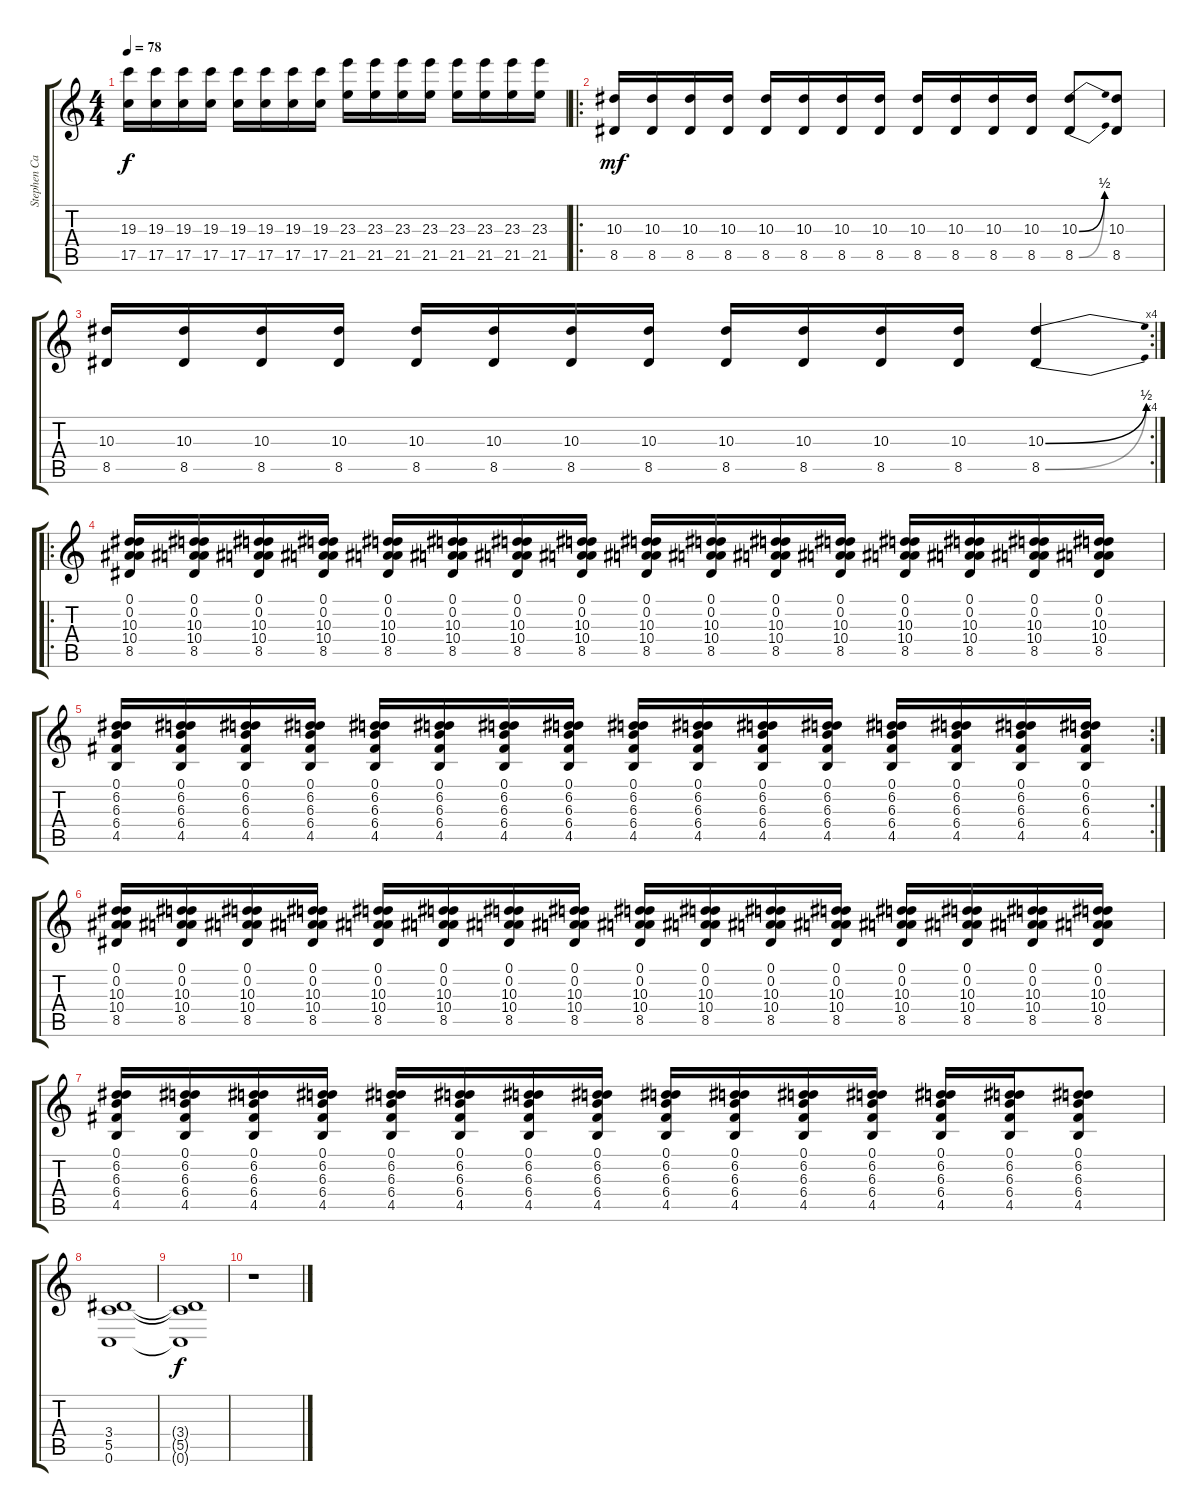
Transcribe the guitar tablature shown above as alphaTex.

\track ("Stephen Carpenter" "Stephen Ca") {instrument overdrivenguitar}
\staff {score tabs}
\tuning (D4 A3 F3 C3 G2 C2) {hide}
\ts (4 4)
\tempo 78
\clef g2
\ks c
(19.3 17.5).16{dy f} (19.3 17.5).16 (19.3 17.5).16 (19.3 17.5).16 (19.3 17.5).16 (19.3 17.5).16 (19.3 17.5).16 (19.3 17.5).16 (23.3 21.5).16 (23.3 21.5).16 (23.3 21.5).16 (23.3 21.5).16 (23.3 21.5).16 (23.3 21.5).16 (23.3 21.5).16 (23.3 21.5).16 |
\ro
(10.3 8.5).16{dy mf} (10.3 8.5).16 (10.3 8.5).16 (10.3 8.5).16 (10.3 8.5).16 (10.3 8.5).16 (10.3 8.5).16 (10.3 8.5).16 (10.3 8.5).16 (10.3 8.5).16 (10.3 8.5).16 (10.3 8.5).16 (10.3{be (bend 0 0 60 2)} 8.5{be (bend 0 0 60 2)}).8 (10.3 8.5).8 |
\rc 4
(10.3 8.5).16 (10.3 8.5).16 (10.3 8.5).16 (10.3 8.5).16 (10.3 8.5).16 (10.3 8.5).16 (10.3 8.5).16 (10.3 8.5).16 (10.3 8.5).16 (10.3 8.5).16 (10.3 8.5).16 (10.3 8.5).16 (10.3{be (bend 0 0 60 2)} 8.5{be (bend 0 0 60 2)}).4 |
\ro
(0.1 0.2 10.3 10.4 8.5).16 (0.1 0.2 10.3 10.4 8.5).16 (0.1 0.2 10.3 10.4 8.5).16 (0.1 0.2 10.3 10.4 8.5).16 (0.1 0.2 10.3 10.4 8.5).16 (0.1 0.2 10.3 10.4 8.5).16 (0.1 0.2 10.3 10.4 8.5).16 (0.1 0.2 10.3 10.4 8.5).16 (0.1 0.2 10.3 10.4 8.5).16 (0.1 0.2 10.3 10.4 8.5).16 (0.1 0.2 10.3 10.4 8.5).16 (0.1 0.2 10.3 10.4 8.5).16 (0.1 0.2 10.3 10.4 8.5).16 (0.1 0.2 10.3 10.4 8.5).16 (0.1 0.2 10.3 10.4 8.5).16 (0.1 0.2 10.3 10.4 8.5).16 |
\rc 2
(0.1 6.2 6.3 6.4 4.5).16 (0.1 6.2 6.3 6.4 4.5).16 (0.1 6.2 6.3 6.4 4.5).16 (0.1 6.2 6.3 6.4 4.5).16 (0.1 6.2 6.3 6.4 4.5).16 (0.1 6.2 6.3 6.4 4.5).16 (0.1 6.2 6.3 6.4 4.5).16 (0.1 6.2 6.3 6.4 4.5).16 (0.1 6.2 6.3 6.4 4.5).16 (0.1 6.2 6.3 6.4 4.5).16 (0.1 6.2 6.3 6.4 4.5).16 (0.1 6.2 6.3 6.4 4.5).16 (0.1 6.2 6.3 6.4 4.5).16 (0.1 6.2 6.3 6.4 4.5).16 (0.1 6.2 6.3 6.4 4.5).16 (0.1 6.2 6.3 6.4 4.5).16 |
(0.1 0.2 10.3 10.4 8.5).16 (0.1 0.2 10.3 10.4 8.5).16 (0.1 0.2 10.3 10.4 8.5).16 (0.1 0.2 10.3 10.4 8.5).16 (0.1 0.2 10.3 10.4 8.5).16 (0.1 0.2 10.3 10.4 8.5).16 (0.1 0.2 10.3 10.4 8.5).16 (0.1 0.2 10.3 10.4 8.5).16 (0.1 0.2 10.3 10.4 8.5).16 (0.1 0.2 10.3 10.4 8.5).16 (0.1 0.2 10.3 10.4 8.5).16 (0.1 0.2 10.3 10.4 8.5).16 (0.1 0.2 10.3 10.4 8.5).16 (0.1 0.2 10.3 10.4 8.5).16 (0.1 0.2 10.3 10.4 8.5).16 (0.1 0.2 10.3 10.4 8.5).16 |
(0.1 6.2 6.3 6.4 4.5).16 (0.1 6.2 6.3 6.4 4.5).16 (0.1 6.2 6.3 6.4 4.5).16 (0.1 6.2 6.3 6.4 4.5).16 (0.1 6.2 6.3 6.4 4.5).16 (0.1 6.2 6.3 6.4 4.5).16 (0.1 6.2 6.3 6.4 4.5).16 (0.1 6.2 6.3 6.4 4.5).16 (0.1 6.2 6.3 6.4 4.5).16 (0.1 6.2 6.3 6.4 4.5).16 (0.1 6.2 6.3 6.4 4.5).16 (0.1 6.2 6.3 6.4 4.5).16 (0.1 6.2 6.3 6.4 4.5).16 (0.1 6.2 6.3 6.4 4.5).16 (0.1 6.2 6.3 6.4 4.5).8 |
(3.4 5.5 0.6).1 |
(3.4{t} 5.5{t} 0.6{t}).1{dy f} |
r.1
